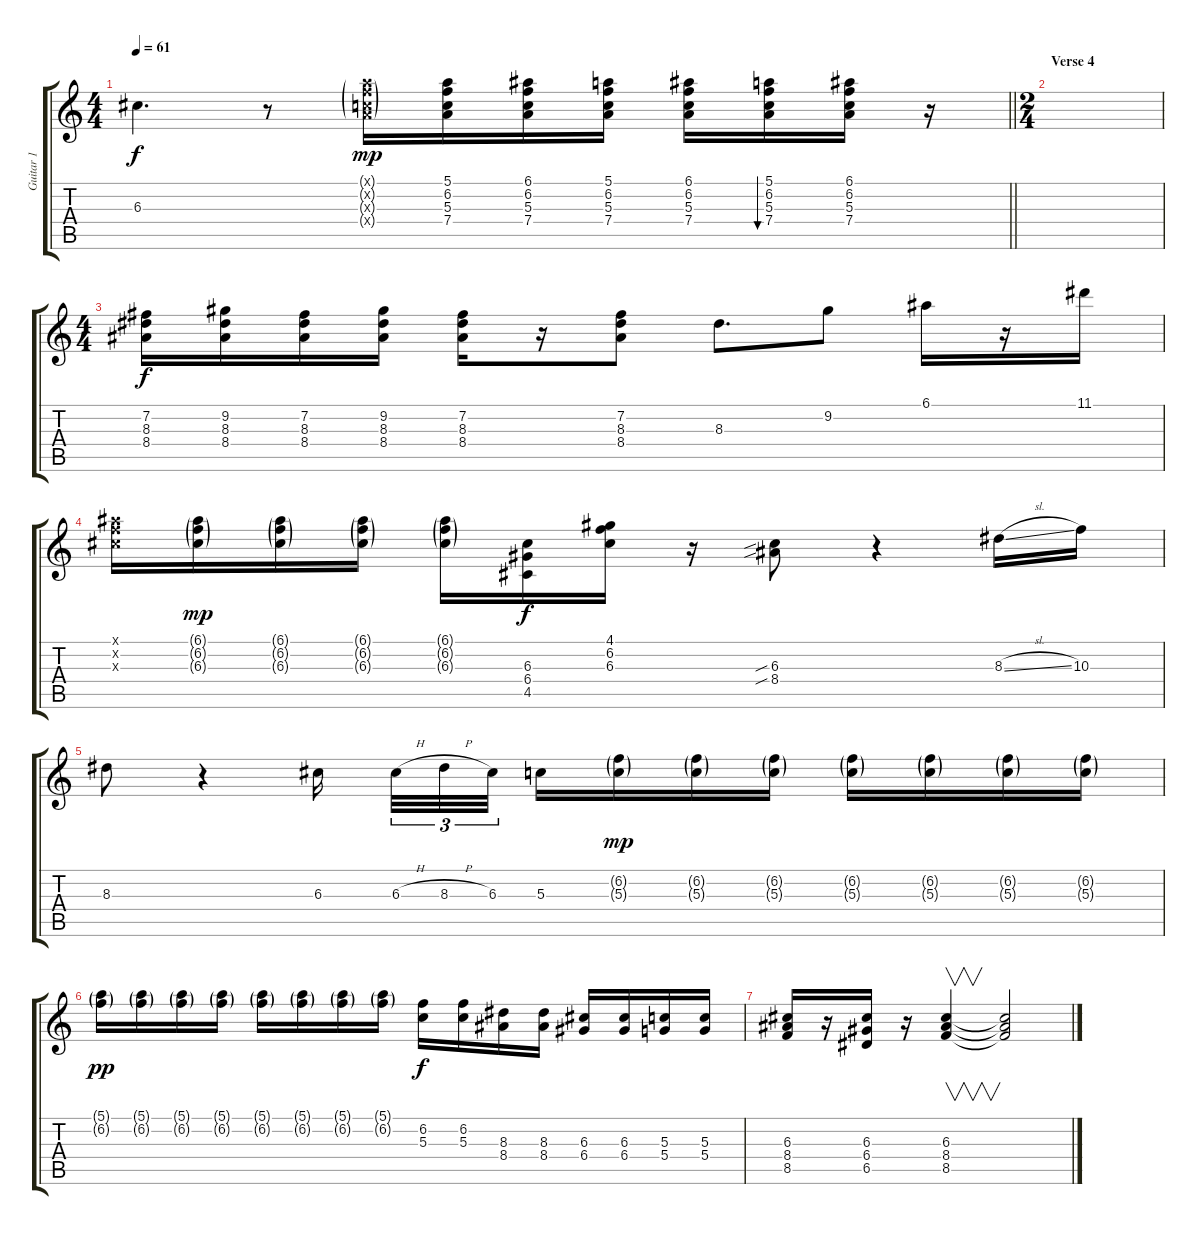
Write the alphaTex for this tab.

\track ("Guitar 1" "Guitar 1") {instrument acousticguitarsteel}
\staff {score tabs}
\tuning (E4 B3 G3 D3 A2 E2) {hide}
\ts (4 4)
\tempo 61
\clef g2
\barLineRight lightlight
\ks c
6.3.4{d dy f} r.8 (5.1{g x} 6.2{g x} 5.3{g x} 7.4{g x}).16{dy mp} (5.1 6.2 5.3 7.4).16 (6.1 6.2 5.3 7.4).16 (5.1 6.2 5.3 7.4).16 (6.1 6.2 5.3 7.4).16 (5.1 6.2 5.3 7.4).16{bu 60} (6.1 6.2 5.3 7.4).16 r.16 |
\ts (2 4)
\section ("" "Verse 4")
|
\ts (4 4)
(7.2 8.3 8.4).16{dy f} (9.2 8.3 8.4).16 (7.2 8.3 8.4).16 (9.2 8.3 8.4).16 (7.2 8.3 8.4).16 r.16 (7.2 8.3 8.4).8 8.3.8{d} 9.2.8 6.1.16 r.16 11.1.16 |
(6.1{x} 6.2{x} 6.3{x}).16 (6.1{g} 6.2{g} 6.3{g}).16{dy mp} (6.1{g} 6.2{g} 6.3{g}).16 (6.1{g} 6.2{g} 6.3{g}).16 (6.1{g} 6.2{g} 6.3{g}).16 (6.3 6.4 4.5).16{dy f} (4.1 6.2 6.3).16 r.16 (6.3{sib} 8.4{sib}).8 r.4 8.3{sl}.16 10.3.16 |
8.3.8 r.4 6.3.16{beam splitsecondary} 6.3{h}.32{tu (3 2)} 8.3{h}.32{tu (3 2)} 6.3.32{tu (3 2)} 5.3.16 (6.2{g} 5.3{g}).16{dy mp} (6.2{g} 5.3{g}).16 (6.2{g} 5.3{g}).16 (6.2{g} 5.3{g}).16 (6.2{g} 5.3{g}).16 (6.2{g} 5.3{g}).16 (6.2{g} 5.3{g}).16 |
(5.1{g} 6.2{g}).16{dy pp} (5.1{g} 6.2{g}).16 (5.1{g} 6.2{g}).16 (5.1{g} 6.2{g}).16 (5.1{g} 6.2{g}).16 (5.1{g} 6.2{g}).16 (5.1{g} 6.2{g}).16 (5.1{g} 6.2{g}).16 (6.2 5.3).16{dy f} (6.2 5.3).16 (8.3 8.4).16 (8.3 8.4).16 (6.3 6.4).16 (6.3 6.4).16 (5.3 5.4).16 (5.3 5.4).16 |
(6.3 8.4 8.5).16 r.16 (6.3 6.4 6.5).16 r.16 (6.3 8.4 8.5).4{v} (6.3{t} 8.4{t} 8.5{t}).2
